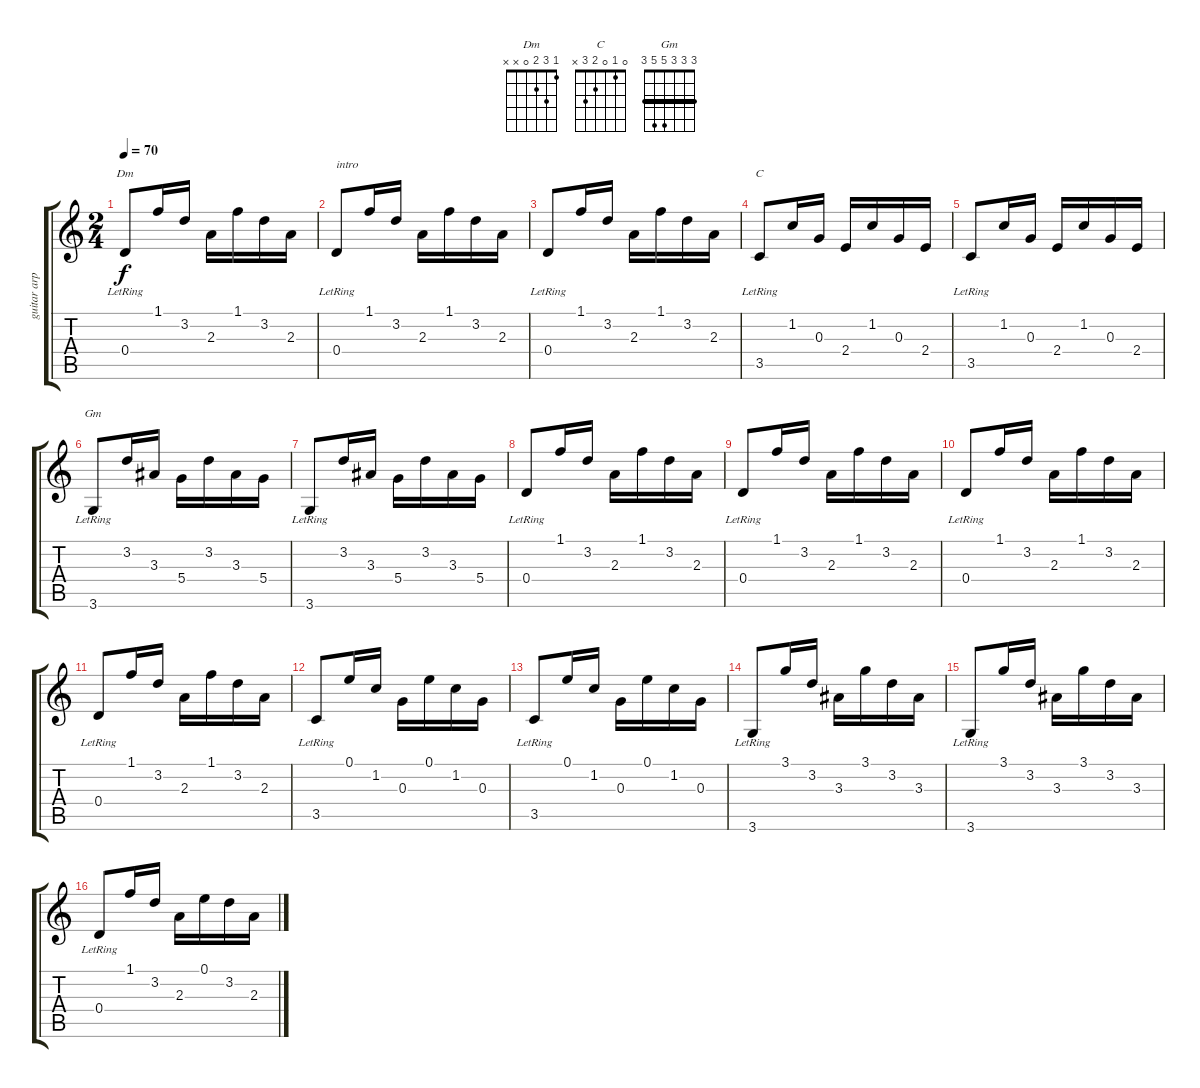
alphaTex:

\track ("guitar arpej" "guitar arp") {instrument acousticguitarsteel}
\staff {score tabs}
\tuning (E4 B3 G3 D3 A2 E2) {hide}
\chord ("Dm" 1 3 2 0 x x)
\chord ("C" 0 1 0 2 3 x)
\chord ("Gm" 3 3 3 5 5 3) {barre 3}
\ts (2 4)
\tempo 70
\clef g2
\ks c
0.4{lr}.8{ch "Dm" dy f instrument acousticguitarsteel} 1.1.16 3.2.16 2.3.16 1.1.16 3.2.16 2.3.16 |
0.4{lr}.8{txt "intro"} 1.1.16 3.2.16 2.3.16 1.1.16 3.2.16 2.3.16 |
0.4{lr}.8 1.1.16 3.2.16 2.3.16 1.1.16 3.2.16 2.3.16 |
3.5{lr}.8{ch "C"} 1.2.16 0.3.16 2.4.16 1.2.16 0.3.16 2.4.16 |
3.5{lr}.8 1.2.16 0.3.16 2.4.16 1.2.16 0.3.16 2.4.16 |
3.6{lr}.8{ch "Gm"} 3.2.16 3.3.16 5.4.16 3.2.16 3.3.16 5.4.16 |
3.6{lr}.8 3.2.16 3.3.16 5.4.16 3.2.16 3.3.16 5.4.16 |
0.4{lr}.8 1.1.16 3.2.16 2.3.16 1.1.16 3.2.16 2.3.16 |
0.4{lr}.8 1.1.16 3.2.16 2.3.16 1.1.16 3.2.16 2.3.16 |
0.4{lr}.8 1.1.16 3.2.16 2.3.16 1.1.16 3.2.16 2.3.16 |
0.4{lr}.8 1.1.16 3.2.16 2.3.16 1.1.16 3.2.16 2.3.16 |
3.5{lr}.8 0.1.16 1.2.16 0.3.16 0.1.16 1.2.16 0.3.16 |
3.5{lr}.8 0.1.16 1.2.16 0.3.16 0.1.16 1.2.16 0.3.16 |
3.6{lr}.8 3.1.16 3.2.16 3.3.16 3.1.16 3.2.16 3.3.16 |
3.6{lr}.8 3.1.16 3.2.16 3.3.16 3.1.16 3.2.16 3.3.16 |
0.4{lr}.8 1.1.16 3.2.16 2.3.16 0.1.16 3.2.16 2.3.16
